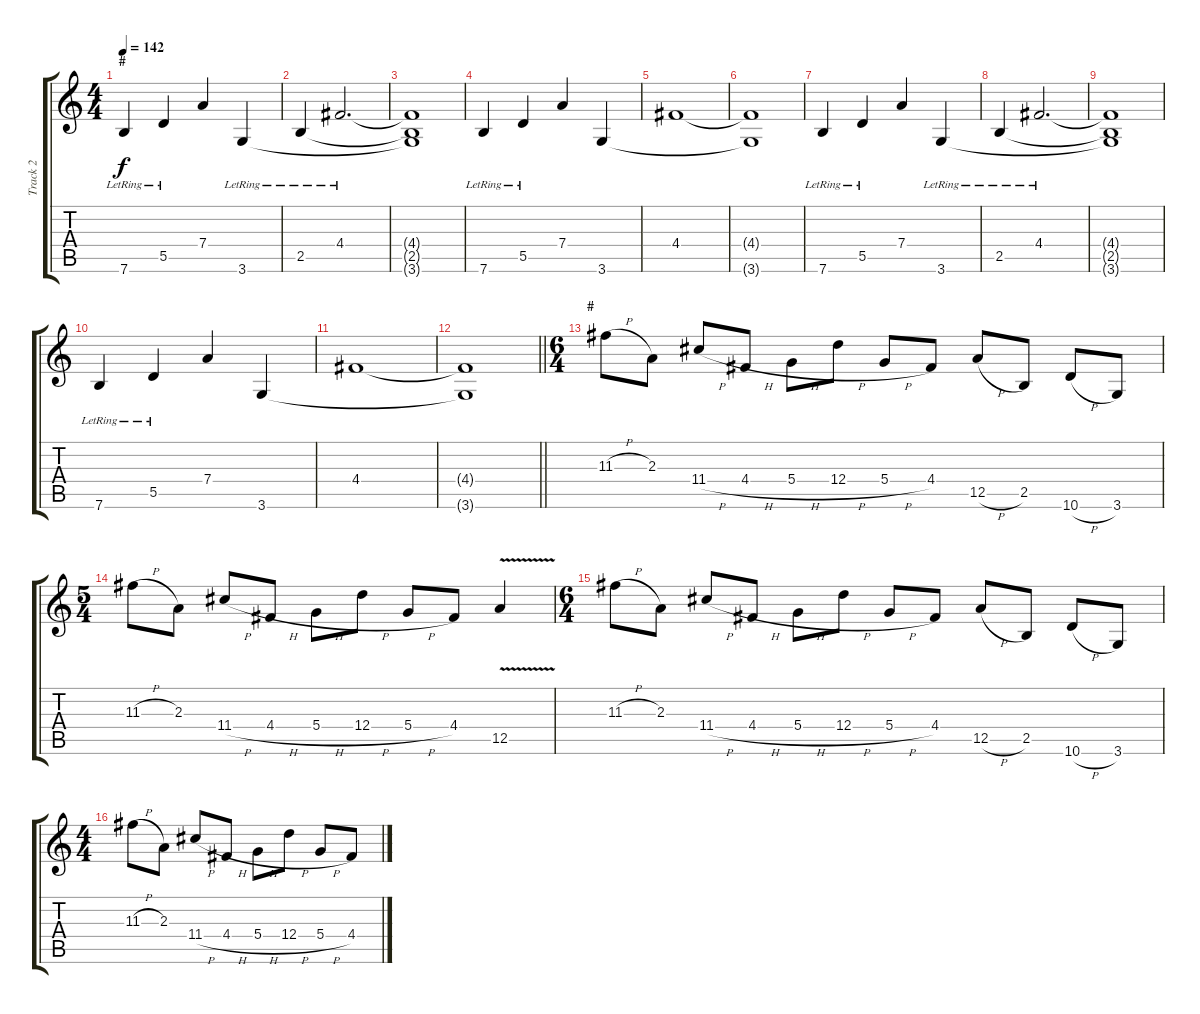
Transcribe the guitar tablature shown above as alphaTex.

\track ("Track 2" "Track 2") {instrument overdrivenguitar}
\staff {score tabs}
\tuning (E4 B3 G3 D3 A2 E2) {hide}
\ts (4 4)
\section ("" "#")
\tempo 142
\clef g2
\ks c
7.6{lr}.4{dy f} 5.5{lr}.4 7.4.4 3.6{lr}.4 |
2.5{lr}.4 4.4{lr}.2{d} |
(4.4{t} 2.5{t} 3.6{t}).1 |
7.6{lr}.4 5.5{lr}.4 7.4.4 3.6.4 |
4.4.1 |
(4.4{t} 3.6{t}).1 |
7.6{lr}.4 5.5{lr}.4 7.4.4 3.6{lr}.4 |
2.5{lr}.4 4.4{lr}.2{d} |
(4.4{t} 2.5{t} 3.6{t}).1 |
7.6{lr}.4 5.5{lr}.4 7.4.4 3.6.4 |
4.4.1 |
\barLineRight lightlight
(4.4{t} 3.6{t}).1 |
\ts (6 4)
\section ("" "#")
11.3{h}.8 2.3.8 11.4{h}.8 4.4{h}.8 5.4{h}.8 12.4{h}.8 5.4{h}.8 4.4.8 12.5{h}.8 2.5.8 10.6{h}.8 3.6.8 |
\ts (5 4)
11.3{h}.8 2.3.8 11.4{h}.8 4.4{h}.8 5.4{h}.8 12.4{h}.8 5.4{h}.8 4.4.8 12.5{v}.4 |
\ts (6 4)
11.3{h}.8 2.3.8 11.4{h}.8 4.4{h}.8 5.4{h}.8 12.4{h}.8 5.4{h}.8 4.4.8 12.5{h}.8 2.5.8 10.6{h}.8 3.6.8 |
\ts (4 4)
11.3{h}.8 2.3.8 11.4{h}.8 4.4{h}.8 5.4{h}.8 12.4{h}.8 5.4{h}.8 4.4.8
